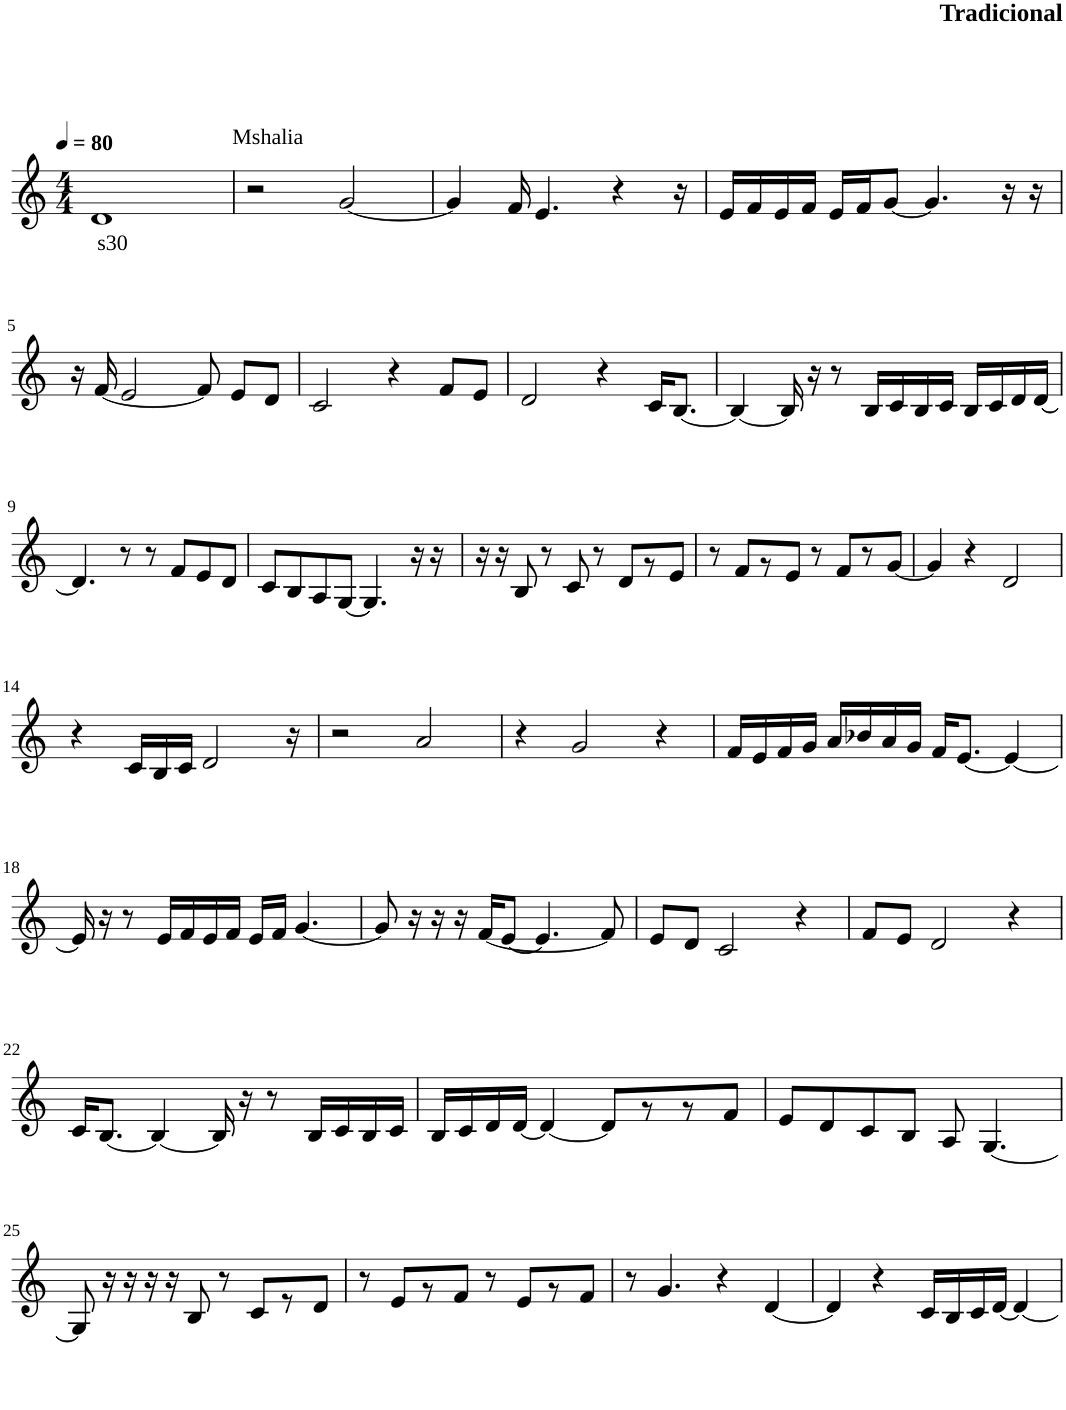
**kern	**text
*part1	*part1
*staff1	*staff1
*I"Violin	*
*clefG2	*
*k[]	*
*M4/4	*
*MM80	*
=1	=1
!	!LO:LY:b
1d	s30
!LO:TX:a:t=Mshalia	!
=2	=2
2r	.
[2g/	.
=3	=3
4g/]	.
16f/	.
4.e/	.
4r	.
16r	.
=4	=4
16e/LL	.
16f/	.
16e/	.
16f/JJ	.
16e/LL	.
16f/J	.
[8g/J	.
4.g/]	.
16r	.
16r	.
!!LO:LB:g=z
=5	=5
16r	.
[16f/	.
2e/	.
8f/]	.
8e/L	.
8d/J	.
=6	=6
2c/	.
4r	.
8f/L	.
8e/J	.
=7	=7
2d/	.
4r	.
16c/KL	.
[8.B/J	.
=8	=8
4B/_	.
16B/]	.
16r	.
8r	.
16B/LL	.
16c/	.
16B/	.
16c/JJ	.
16B/LL	.
16c/	.
16d/	.
[16d/JJ	.
!!LO:LB:g=z
=9	=9
4.d/]	.
8r	.
8r	.
8f/L	.
8e/	.
8d/J	.
=10	=10
8c/L	.
8B/	.
8A/	.
[8G/J	.
4.G/]	.
16r	.
16r	.
=11	=11
16r	.
16r	.
8B/	.
8r	.
8c/	.
8r	.
8d/L	.
8r	.
8e/J	.
=12	=12
8r	.
8f/L	.
8r	.
8e/J	.
8r	.
8f/L	.
8r	.
[8g/J	.
=13	=13
4g/]	.
4r	.
2d/	.
!!LO:LB:g=z
=14	=14
4r	.
16c/LL	.
16B/	.
16c/JJ	.
2d/	.
16r	.
=15	=15
2r	.
2a/	.
=16	=16
4r	.
2g/	.
4r	.
=17	=17
16f/LL	.
16e/	.
16f/	.
16g/JJ	.
16a/LL	.
16b-X/	.
16a/	.
16g/JJ	.
16f/KL	.
[8.e/J	.
4e/_	.
!!LO:LB:g=z
=18	=18
16e/]	.
16r	.
8r	.
16e/LL	.
16f/	.
16e/	.
16f/JJ	.
16e/LL	.
16f/JJ	.
[4.g/	.
=19	=19
8g/]	.
16r	.
16r	.
16r	.
[16f/KL	.
[8e/J	.
4.e/]	.
8f/]	.
=20	=20
8e/L	.
8d/J	.
2c/	.
4r	.
=21	=21
8f/L	.
8e/J	.
2d/	.
4r	.
!!LO:LB:g=z
=22	=22
16c/KL	.
[8.B/J	.
4B/_	.
16B/]	.
16r	.
8r	.
16B/LL	.
16c/	.
16B/	.
16c/JJ	.
=23	=23
16B/LL	.
16c/	.
16d/	.
[16d/JJ	.
4d/_	.
8d/L]	.
8r	.
8r	.
8f/J	.
=24	=24
8e/L	.
8d/	.
8c/	.
8B/J	.
8A/	.
[4.G/	.
!!LO:LB:g=z
=25	=25
8G/]	.
16r	.
16r	.
16r	.
16r	.
8B/	.
8r	.
8c/L	.
8r	.
8d/J	.
=26	=26
8r	.
8e/L	.
8r	.
8f/J	.
8r	.
8e/L	.
8r	.
8f/J	.
=27	=27
8r	.
4.g/	.
4r	.
[4d/	.
=28	=28
4d/]	.
4r	.
16c/LL	.
16B/	.
16c/	.
[16d/JJ	.
4d/_	.
=	=
*-	*-
